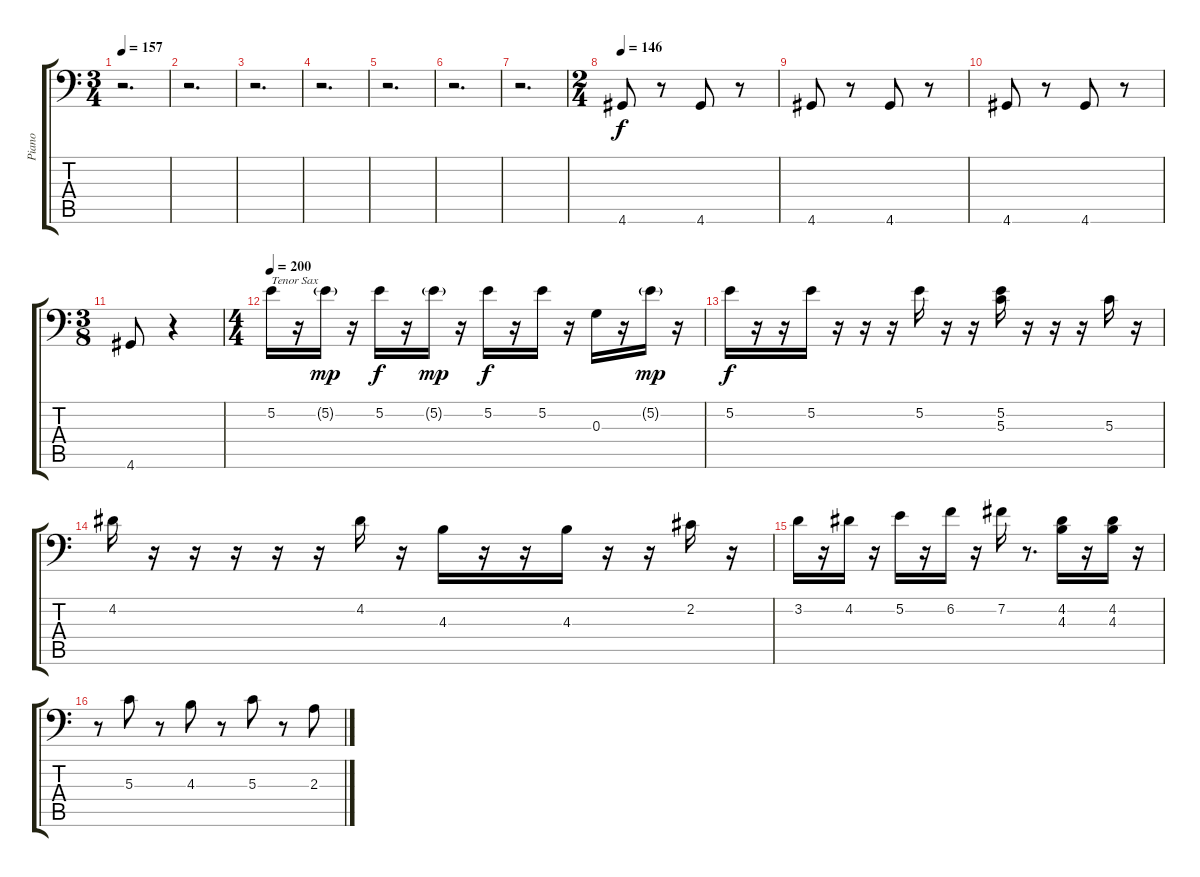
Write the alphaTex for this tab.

\track ("Piano" "Piano") {instrument acousticgrandpiano}
\staff {score tabs}
\tuning (E4 B3 G3 D3 A2 E2 Eb-1) {hide}
\ts (3 4)
\tempo 157
\clef f4
\ks c
r.2{d dy f} |
r.2{d} |
r.2{d} |
r.2{d} |
r.2{d} |
r.2{d} |
r.2{d} |
\ts (2 4)
\tempo 146
4.6.8{volume 16} r.8 4.6.8 r.8 |
4.6.8 r.8 4.6.8 r.8 |
4.6.8 r.8 4.6.8 r.8 |
\ts (3 8)
4.6.8 r.4 |
\ts (4 4)
\tempo 200
5.2.16{txt "Tenor Sax" volume 11 balance 13 instrument tenorsax} r.16 5.2{g}.16{dy mp} r.16 5.2.16{dy f} r.16 5.2{g}.16{dy mp} r.16 5.2.16{dy f} r.16 5.2.16 r.16 0.3.16 r.16 5.2{g}.16{dy mp} r.16 |
5.2.16{dy f} r.16 r.16 5.2.16 r.16 r.16 r.16 5.2.16 r.16 r.16 (5.2 5.3).16 r.16 r.16 r.16 5.3.16 r.16 |
4.2.16 r.16 r.16 r.16 r.16 r.16 4.2.16 r.16 4.3.16 r.16 r.16 4.3.16 r.16 r.16 2.2.16 r.16 |
3.2.16 r.16 4.2.16 r.16 5.2.16 r.16 6.2.16 r.16 7.2.16 r.8{d} (4.2 4.3).16 r.16 (4.2 4.3).16 r.16 |
r.8 5.3.8 r.8 4.3.8 r.8 5.3.8 r.8 2.3.8
